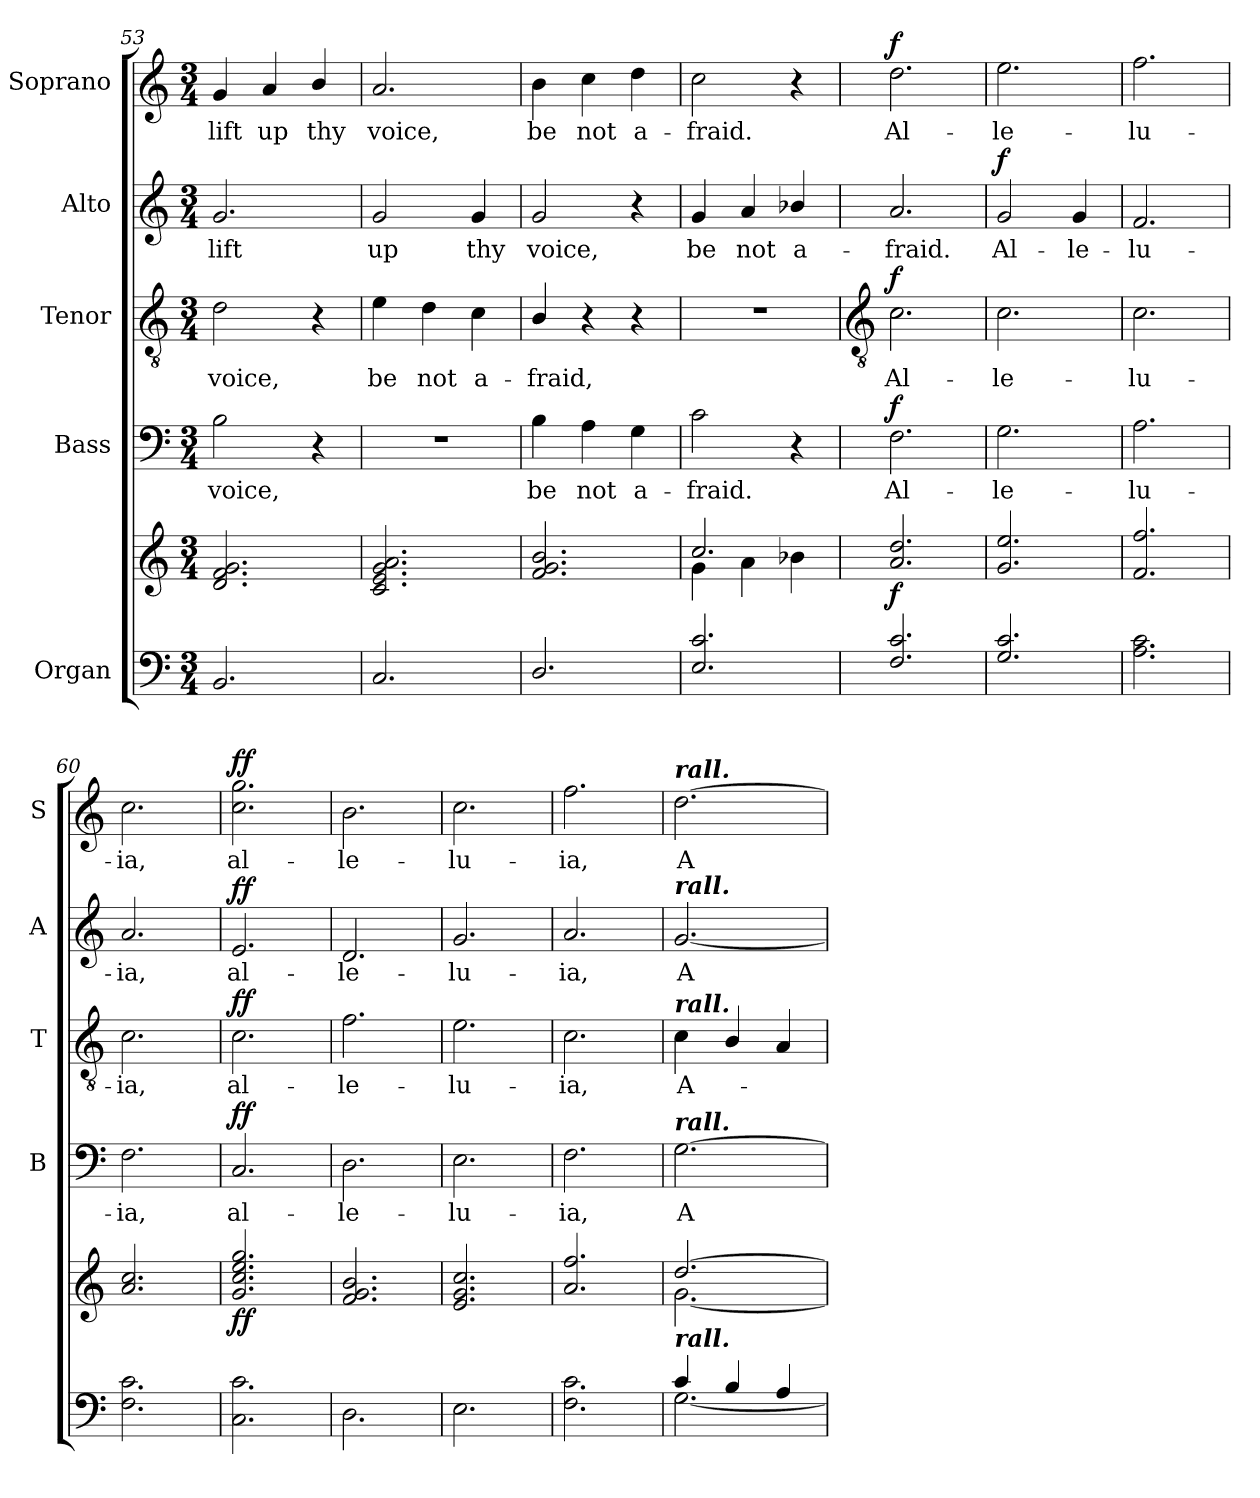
**kern	**kern	**dynam	**kern	**text	**dynam	**kern	**text	**dynam	**kern	**text	**dynam	**kern	**text	**dynam
*part5	*part5	*part5	*part4	*part4	*part4	*part3	*part3	*part3	*part2	*part2	*part2	*part1	*part1	*part1
*staff6	*staff5	*staff5/6	*staff4	*staff4	*staff4	*staff3	*staff3	*staff3	*staff2	*staff2	*staff2	*staff1	*staff1	*staff1
*I"Organ	*	*	*I"Bass	*	*	*I"Tenor	*	*	*I"Alto	*	*	*I"Soprano	*	*
*	*	*	*I'B	*	*	*I'T	*	*	*I'A	*	*	*I'S	*	*
*clefF4	*clefG2	*	*clefF4	*	*	*clefGv2	*	*	*clefG2	*	*	*clefG2	*	*
*k[]	*k[]	*	*k[]	*	*	*k[]	*	*	*k[]	*	*	*k[]	*	*
*C:	*C:	*	*C:	*	*	*C:	*	*	*C:	*	*	*C:	*	*
*M3/4	*M3/4	*	*M3/4	*	*	*M3/4	*	*	*M3/4	*	*	*M3/4	*	*
=53	=53	=53	=53	=53	=53	=53	=53	=53	=53	=53	=53	=53	=53	=53
*^	*	*	*	*	*	*	*	*	*	*	*	*	*	*
!	!LO:N:vis=1	!	!	!	!LO:LY:b	!	!	!LO:LY:b	!	!	!LO:LY:b	!	!	!LO:LY:b	!
*	*	*^	*	*	*	*	*	*	*	*	*	*	*	*	*
2.BB/	2.ryy	2.d 2.f 2.g	2.ryy	.	2B	voice,	.	2d	voice,	.	2.g	lift	.	4g	lift	.
!	!	!	!	!	!	!	!	!	!	!	!	!	!	!	!LO:LY:b	!
.	.	.	.	.	.	.	.	.	.	.	.	.	.	4a	up	.
!	!	!	!	!	!	!	!	!	!	!	!	!	!	!	!LO:LY:b	!
.	.	.	.	.	4r	.	.	4r	.	.	.	.	.	4b/	thy	.
=54	=54	=54	=54	=54	=54	=54	=54	=54	=54	=54	=54	=54	=54	=54	=54	=54
!	!LO:N:vis=1	!	!	!	!LO:N:vis=1	!	!	!	!LO:LY:b	!	!	!LO:LY:b	!	!	!LO:LY:b	!
2.C/	2.ryy	2.c 2.e 2.g 2.a	2.ryy	.	2.r	.	.	4e	be	.	2g	up	.	2.a	voice,	.
!	!	!	!	!	!	!	!	!	!LO:LY:b	!	!	!	!	!	!	!
.	.	.	.	.	.	.	.	4d	not	.	.	.	.	.	.	.
!	!	!	!	!	!	!	!	!	!LO:LY:b	!	!	!LO:LY:b	!	!	!	!
.	.	.	.	.	.	.	.	4c	a-	.	4g	thy	.	.	.	.
=55	=55	=55	=55	=55	=55	=55	=55	=55	=55	=55	=55	=55	=55	=55	=55	=55
!	!LO:N:vis=1	!	!	!	!	!LO:LY:b	!	!	!LO:LY:b	!	!	!LO:LY:b	!	!	!LO:LY:b	!
2.D/	2.ryy	2.f 2.g 2.b	2.ryy	.	4B	be	.	4B/	-fraid,	.	2g	voice,	.	4b	be	.
!	!	!	!	!	!	!LO:LY:b	!	!	!	!	!	!	!	!	!LO:LY:b	!
.	.	.	.	.	4A	not	.	4r	.	.	.	.	.	4cc	not	.
!	!	!	!	!	!	!LO:LY:b	!	!	!	!	!	!	!	!	!LO:LY:b	!
.	.	.	.	.	4G	a-	.	4r	.	.	4r	.	.	4dd	a-	.
=56	=56	=56	=56	=56	=56	=56	=56	=56	=56	=56	=56	=56	=56	=56	=56	=56
!	!LO:N:vis=1	!	!	!	!	!LO:LY:b	!	!LO:N:vis=1	!	!	!	!LO:LY:b	!	!	!LO:LY:b	!
2.E/ 2.c/	2.ryy	2.cc/	4g\	.	2c	-fraid.	.	2.r	.	.	4g	be	.	2cc	-fraid.	.
!	!	!	!	!	!	!	!	!	!	!	!	!LO:LY:b	!	!	!	!
.	.	.	4a\	.	.	.	.	.	.	.	4a	not	.	.	.	.
!	!	!	!	!	!	!	!	!	!	!	!	!LO:LY:b	!	!	!	!
.	.	.	4b-X	.	4r	.	.	.	.	.	4b-X/	a-	.	4r	.	.
!!LO:LB:g=z
=57	=57	=57	=57	=57	=57	=57	=57	=57	=57	=57	=57	=57	=57	=57	=57	=57
*	*	*	*	*	*	*	*	*clefGv2	*	*	*	*	*	*	*	*
!	!LO:N:vis=1	!	!	!LO:DY:b	!	!LO:LY:b	!LO:DY:b	!	!LO:LY:b	!LO:DY:b	!	!LO:LY:b	!	!	!LO:LY:b	!LO:DY:b
2.F/ 2.c/	2.ryy	2.a 2.dd	2.ryy	f	2.F	Al-	f	2.c	Al-	f	2.a	-fraid.	.	2.dd	Al-	f
=58	=58	=58	=58	=58	=58	=58	=58	=58	=58	=58	=58	=58	=58	=58	=58	=58
!	!LO:N:vis=1	!	!	!	!	!LO:LY:b	!	!	!LO:LY:b	!	!	!LO:LY:b	!LO:DY:b	!	!LO:LY:b	!
2.G/ 2.c/	2.ryy	2.g 2.ee	2.ryy	.	2.G	-le-	.	2.c	-le-	.	2g	Al-	f	2.ee	-le-	.
!	!	!	!	!	!	!	!	!	!	!	!	!LO:LY:b	!	!	!	!
.	.	.	.	.	.	.	.	.	.	.	4g	-le-	.	.	.	.
=59	=59	=59	=59	=59	=59	=59	=59	=59	=59	=59	=59	=59	=59	=59	=59	=59
!	!	!	!	!	!	!LO:LY:b	!	!	!LO:LY:b	!	!	!LO:LY:b	!	!	!LO:LY:b	!
2.ryy	2.A 2.c	2.f 2.ff	2.ryy	.	2.A	-lu-	.	2.c	-lu-	.	2.f	-lu-	.	2.ff	-lu-	.
=60	=60	=60	=60	=60	=60	=60	=60	=60	=60	=60	=60	=60	=60	=60	=60	=60
!	!	!	!	!	!	!LO:LY:b	!	!	!LO:LY:b	!	!	!LO:LY:b	!	!	!LO:LY:b	!
2.ryy	2.F 2.c	2.a/ 2.cc/	2.ryy	.	2.F	-ia,	.	2.c	-ia,	.	2.a	-ia,	.	2.cc	-ia,	.
=61	=61	=61	=61	=61	=61	=61	=61	=61	=61	=61	=61	=61	=61	=61	=61	=61
!	!	!	!	!LO:DY:b	!	!LO:LY:b	!LO:DY:b	!	!LO:LY:b	!LO:DY:b	!	!LO:LY:b	!LO:DY:b	!	!LO:LY:b	!LO:DY:b
2.ryy	2.C\ 2.c\	2.g 2.cc 2.ee 2.gg	2.ryy	ff	2.C	al-	ff	2.c	al-	ff	2.e	al-	ff	2.cc 2.gg	al-	ff
=62	=62	=62	=62	=62	=62	=62	=62	=62	=62	=62	=62	=62	=62	=62	=62	=62
!	!	!	!	!	!	!LO:LY:b	!	!	!LO:LY:b	!	!	!LO:LY:b	!	!	!LO:LY:b	!
2.ryy	2.D	2.f/ 2.g/ 2.b/	2.ryy	.	2.D	-le-	.	2.f	-le-	.	2.d	-le-	.	2.b	-le-	.
=63	=63	=63	=63	=63	=63	=63	=63	=63	=63	=63	=63	=63	=63	=63	=63	=63
!	!	!	!	!	!	!LO:LY:b	!	!	!LO:LY:b	!	!	!LO:LY:b	!	!	!LO:LY:b	!
2.ryy	2.E	2.e/ 2.g/ 2.cc/	2.ryy	.	2.E	-lu-	.	2.e	-lu-	.	2.g	-lu-	.	2.cc	-lu-	.
=64	=64	=64	=64	=64	=64	=64	=64	=64	=64	=64	=64	=64	=64	=64	=64	=64
!	!	!	!	!	!	!LO:LY:b	!	!	!LO:LY:b	!	!	!LO:LY:b	!	!	!LO:LY:b	!
2.ryy	2.F 2.c	2.a 2.ff	2.ryy	.	2.F	-ia,	.	2.c	-ia,	.	2.a	-ia,	.	2.ff	-ia,	.
=65	=65	=65	=65	=65	=65	=65	=65	=65	=65	=65	=65	=65	=65	=65	=65	=65
!	!	!	!	!	!	!	!	!	!	!	!	!	!	!LO:TX:a:Bi:t=rall.	!	!
!	!	!	!	!	!	!	!	!	!	!	!LO:TX:a:Bi:t=rall.	!	!	!	!	!
!	!	!	!	!	!	!	!	!LO:TX:a:Bi:t=rall.	!	!	!	!	!	!	!	!
!	!	!	!	!	!LO:TX:a:Bi:t=rall.	!	!	!	!	!	!	!	!	!	!	!
!LO:TX:a:Bi:t=rall.	!	!	!	!	!	!	!	!	!	!	!	!	!	!	!	!
!	!	!	!	!	!	!LO:LY:b	!	!	!LO:LY:b	!	!	!LO:LY:b	!	!	!LO:LY:b	!
4c/	[2.G	[2.dd	[2.g\	.	[2.G	A-	.	4c	A-	.	[2.g	A-	.	[2.dd	A-	.
4B/	.	.	.	.	.	.	.	4B/	.	.	.	.	.	.	.	.
4A/	.	.	.	.	.	.	.	4A	.	.	.	.	.	.	.	.
*v	*v	*	*	*	*	*	*	*	*	*	*	*	*	*	*	*
*	*v	*v	*	*	*	*	*	*	*	*	*	*	*	*	*
=	=	=	=	=	=	=	=	=	=	=	=	=	=	=
*-	*-	*-	*-	*-	*-	*-	*-	*-	*-	*-	*-	*-	*-	*-
